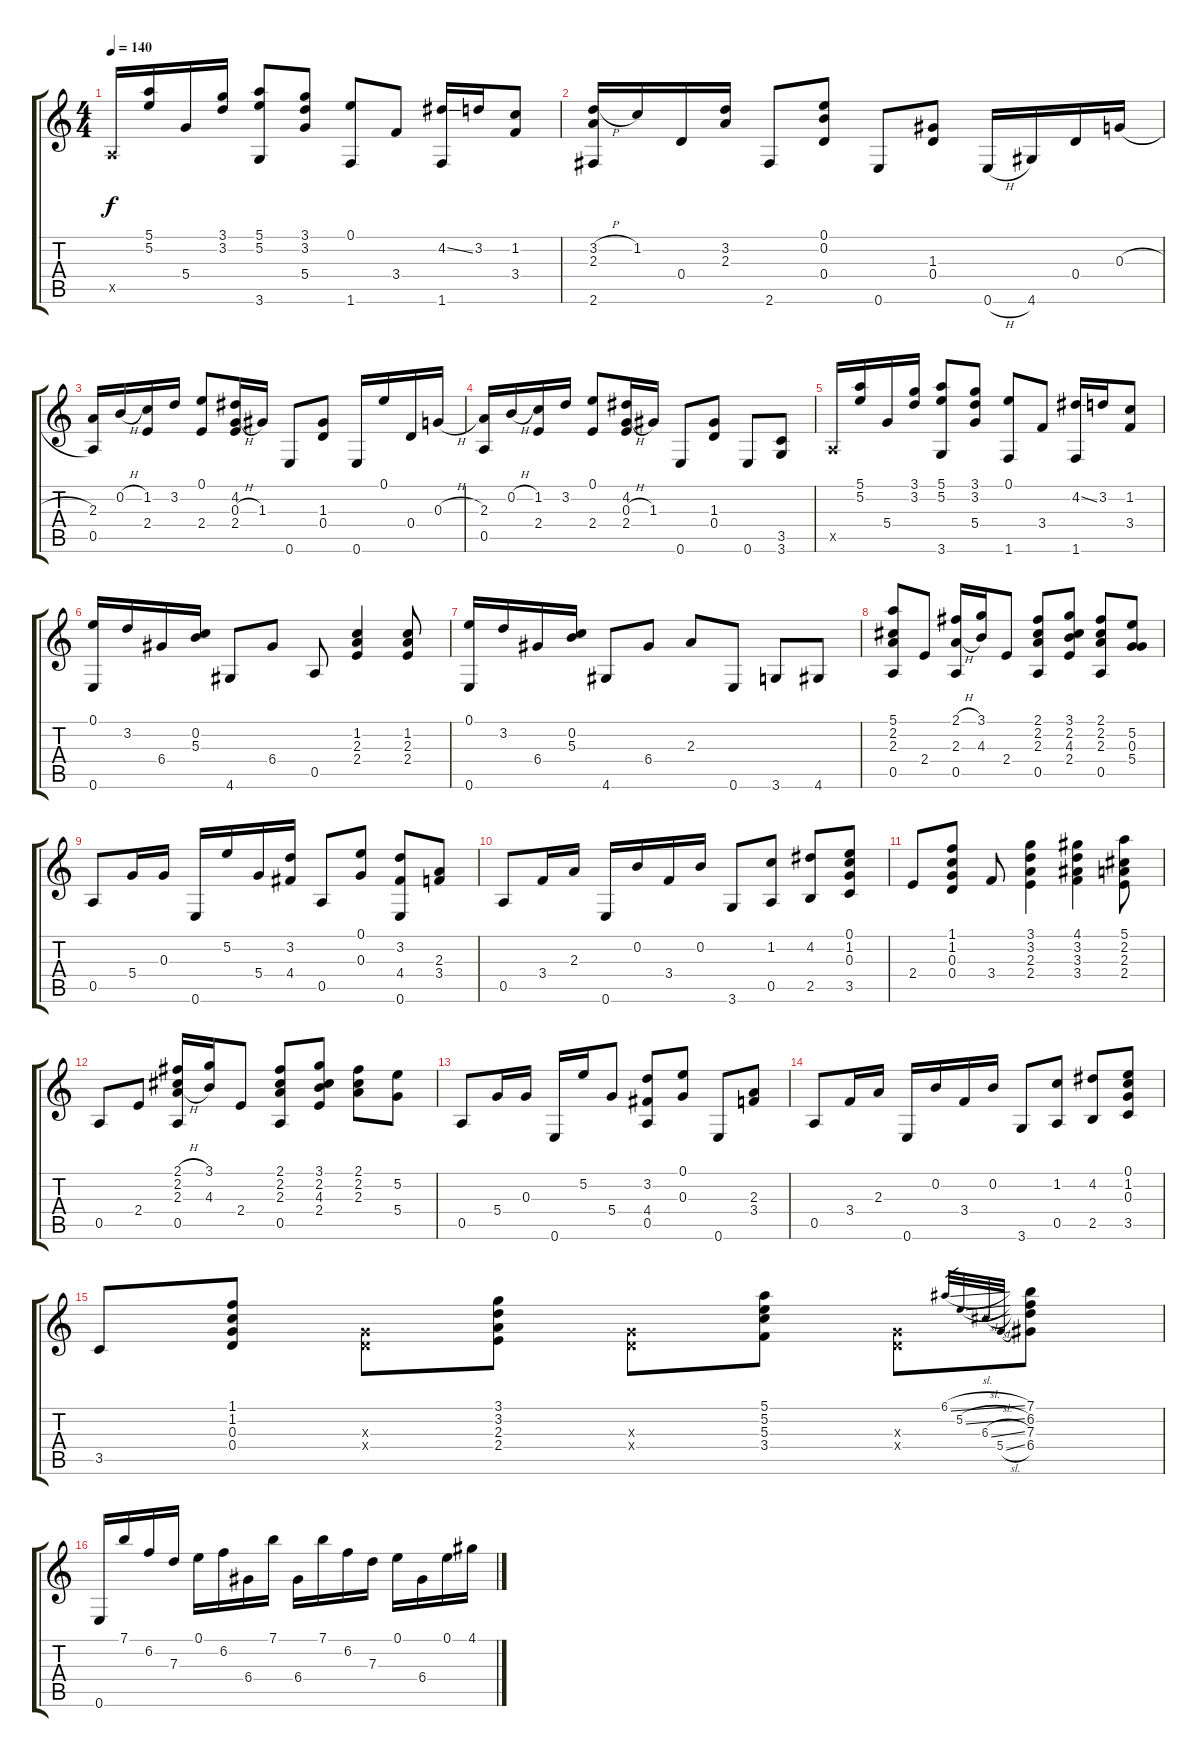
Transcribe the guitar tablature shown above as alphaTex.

\track "" {instrument acousticguitarsteel}
\staff {score tabs}
\tuning (E4 B3 G3 D3 A2 E2) {hide}
\ts (4 4)
\tempo 140
\clef g2
\ks c
0.5{x}.16{dy f} (5.1 5.2).16 5.4.16 (3.1 3.2).16 (5.1 5.2 3.6).8 (3.1 3.2 5.4).8 (0.1 1.6).8 3.4.8 (4.2{ss} 1.6).16 3.2.16 (1.2 3.4).8 |
(3.2{h} 2.3 2.6).16 1.2.16 0.4.16 (3.2 2.3).16 2.6.8 (0.1 0.2 0.4).8 0.6.8 (1.3 0.4).8 0.6{h}.16 4.6.16 0.4.16 0.3{h}.16 |
(2.3 0.5).16 0.2{h}.16 (1.2 2.4).16 3.2.16 (0.1 2.4).8 (4.2 0.3{h} 2.4).16 1.3.16 0.6.8 (1.3 0.4).8 0.6.16 0.1.16 0.4.16 0.3{h}.16 |
(2.3 0.5).16 0.2{h}.16 (1.2 2.4).16 3.2.16 (0.1 2.4).8 (4.2 0.3{h} 2.4).16 1.3.16 0.6.8 (1.3 0.4).8 0.6.8 (3.5 3.6).8 |
0.5{x}.16 (5.1 5.2).16 5.4.16 (3.1 3.2).16 (5.1 5.2 3.6).8 (3.1 3.2 5.4).8 (0.1 1.6).8 3.4.8 (4.2{ss} 1.6).16 3.2.16 (1.2 3.4).8 |
(0.1 0.6).16 3.2.16 6.4.16 (0.2 5.3).16 4.6.8 6.4.8 0.5.8 (1.2 2.3 2.4).4 (1.2 2.3 2.4).8 |
(0.1 0.6).16 3.2.16 6.4.16 (0.2 5.3).16 4.6.8 6.4.8 2.3.8 0.6.8 3.6.8 4.6.8 |
(5.1 2.2 2.3 0.5).8 2.4.8 (2.1{h} 2.3{h} 0.5).16 (3.1 4.3).16 2.4.8 (2.1 2.2 2.3 0.5).8 (3.1 2.2 4.3 2.4).8 (2.1 2.2 2.3 0.5).8 (5.2 0.3 5.4).8 |
0.5.8 5.4.16 0.3.16 0.6.16 5.2.16 5.4.16 (3.2 4.4).16 0.5.8 (0.1 0.3).8 (3.2 4.4 0.6).8 (2.3 3.4).8 |
0.5.8 3.4.16 2.3.16 0.6.16 0.2.16 3.4.16 0.2.16 3.6.8 (1.2 0.5).8 (4.2 2.5).8 (0.1 1.2 0.3 3.5).8 |
2.4.8 (1.1 1.2 0.3 0.4).8 3.4.8 (3.1 3.2 2.3 2.4).4 (4.1 3.2 3.3 3.4).4 (5.1 2.2 2.3 2.4).8 |
0.5.8 2.4.8 (2.1{h} 2.2 2.3{h} 0.5).16 (3.1 4.3).16 2.4.8 (2.1 2.2 2.3 0.5).8 (3.1 2.2 4.3 2.4).8 (2.1 2.2 2.3).8 (5.2 5.4).8 |
0.5.8 5.4.16 0.3.16 0.6.16 5.2.16 5.4.8 (3.2 4.4 0.5).8 (0.1 0.3).8 0.6.8 (2.3 3.4).8 |
0.5.8 3.4.16 2.3.16 0.6.16 0.2.16 3.4.16 0.2.16 3.6.8 (1.2 0.5).8 (4.2 2.5).8 (0.1 1.2 0.3 3.5).8 |
3.5.8 (1.1 1.2 0.3 0.4).8 (0.3{x} 0.4{x}).8 (3.1 3.2 2.3 2.4).8 (0.3{x} 0.4{x}).8 (5.1 5.2 5.3 3.4).8 (0.3{x} 0.4{x}).8 6.1{sl}.32{gr} 5.2{sl}.32{gr} 6.3{sl}.32{gr} 5.4{sl}.32{gr} (7.1 6.2 7.3 6.4).8 |
0.6.16 7.1.16 6.2.16 7.3.16 0.1.16 6.2.16 6.4.16 7.1.16 6.4.16 7.1.16 6.2.16 7.3.16 0.1.16 6.4.16 0.1.16 4.1.16
